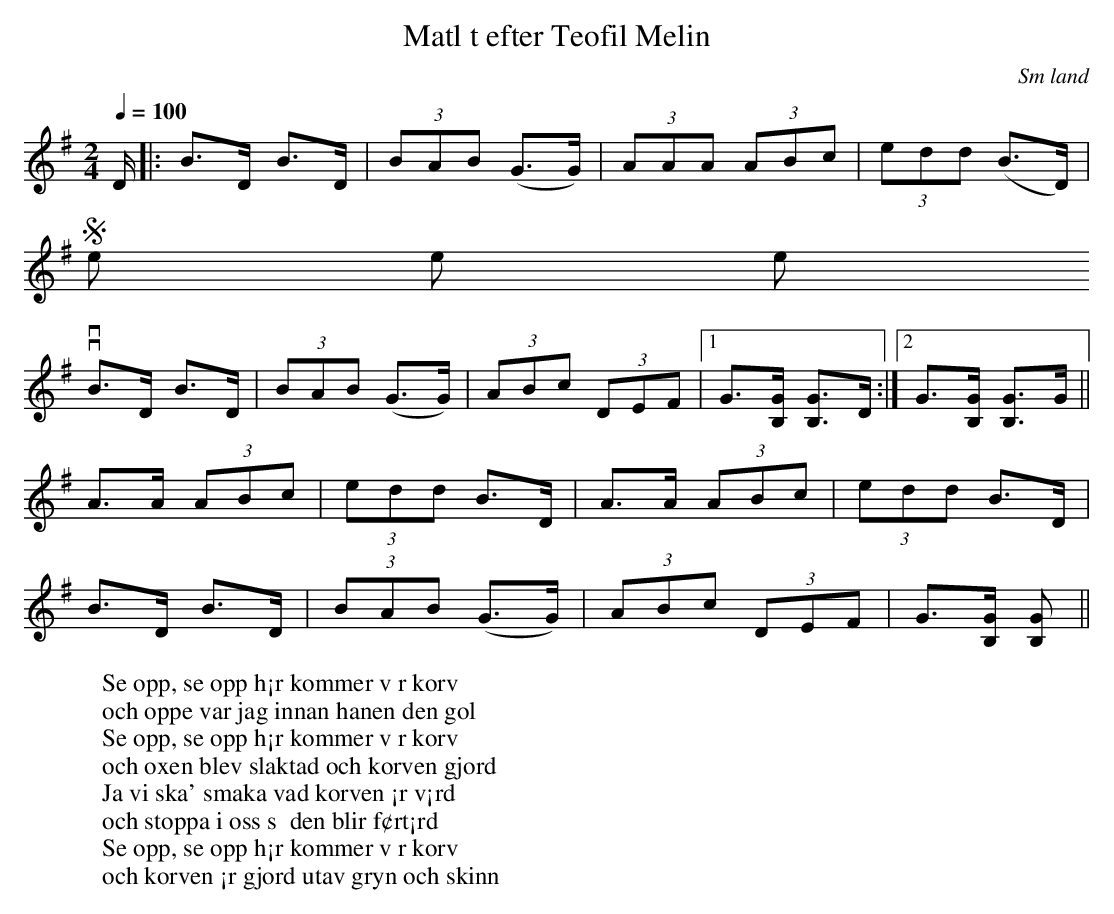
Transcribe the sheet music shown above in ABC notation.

X:1
T:Matl t efter Teofil Melin
O:Sm land
W:Se opp, se opp h¡r kommer v r korv
W: och oppe var jag innan hanen den gol
W: Se opp, se opp h¡r kommer v r korv
W: och oxen blev slaktad och korven gjord
W: Ja vi ska' smaka vad korven ¡r v¡rd
W: och stoppa i oss s  den blir f¢rt¡rd
W: Se opp, se opp h¡r kommer v r korv
W: och korven ¡r gjord utav gryn och skinn
M:2/4
L:1/8
Q:1/4=100
K:G
D/2|:B>D B>D|(3BAB (G>G)|(3 AAA (3ABc|(3edd (B>D)|
Se opp, se opp h¡r kommer v r korv
B>D B>D|(3BAB (G>G)|(3ABc (3DEF |1 G>[GB,] [GB,]>D:|2 G>[GB,] [GB,]>G||
A>A (3ABc|(3edd B>D|A>A (3ABc|(3edd B>D|
B>D B>D|(3BAB (G>G)|(3ABc (3DEF |G>[GB,] [GB,]||
